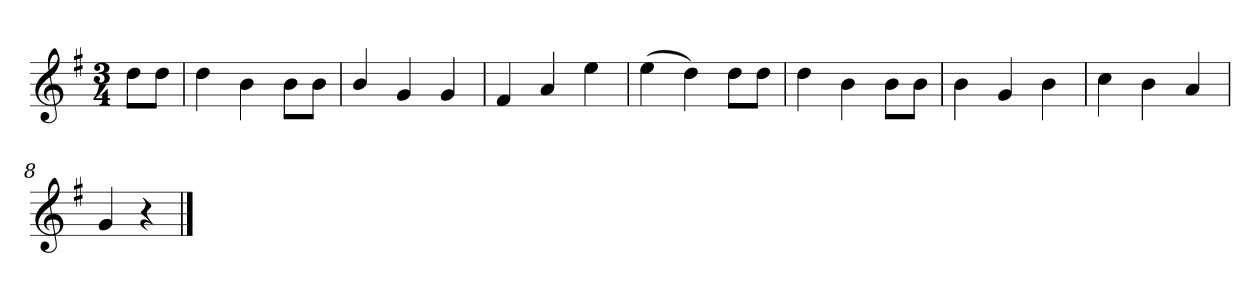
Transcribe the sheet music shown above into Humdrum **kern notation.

**kern
*part1
*staff1
*k[f#]
*G:
*M3/4
=
8ddL
8ddJ
=1
4dd
4b
8bL
8bJ
=2
4b/
4g
4g
=3
4f#
4a
4ee
=4
(4ee
4dd)
8ddL
8ddJ
=5
4dd
4b
8bL
8bJ
=6
4b
4g
4b
=7
4cc
4b
4a
=8
4g
4r
==
*-
